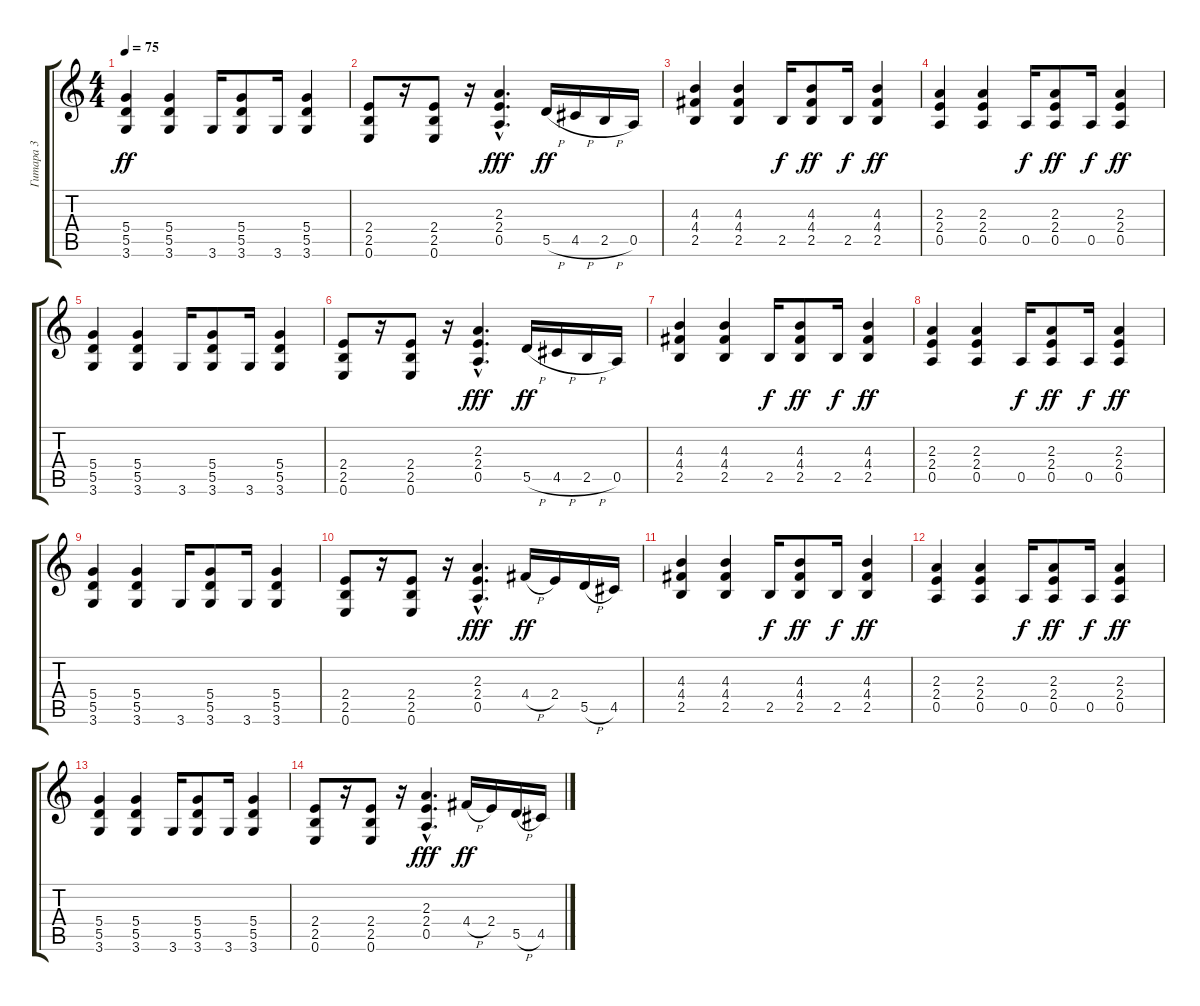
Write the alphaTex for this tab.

\track ("Гитара 3" "Гитара 3") {instrument distortionguitar}
\staff {score tabs}
\tuning (E4 B3 G3 D3 A2 E2) {hide}
\ts (4 4)
\tempo 75
\clef g2
\ks c
(5.4 5.5 3.6).4{dy ff} (5.4 5.5 3.6).4 3.6.16 (5.4 5.5 3.6).8 3.6.16 (5.4 5.5 3.6).4 |
(2.4 2.5 0.6).8 r.16 (2.4 2.5 0.6).8 r.16 (2.3{hac} 2.4{hac} 0.5{hac}).4{d dy fff} 5.5{h}.16{dy ff} 4.5{h}.16 2.5{h}.16 0.5.16 |
(4.3 4.4 2.5).4 (4.3 4.4 2.5).4 2.5.16{dy f} (4.3 4.4 2.5).8{dy ff} 2.5.16{dy f} (4.3 4.4 2.5).4{dy ff} |
(2.3 2.4 0.5).4 (2.3 2.4 0.5).4 0.5.16{dy f} (2.3 2.4 0.5).8{dy ff} 0.5.16{dy f} (2.3 2.4 0.5).4{dy ff} |
(5.4 5.5 3.6).4 (5.4 5.5 3.6).4 3.6.16 (5.4 5.5 3.6).8 3.6.16 (5.4 5.5 3.6).4 |
(2.4 2.5 0.6).8 r.16 (2.4 2.5 0.6).8 r.16 (2.3{hac} 2.4{hac} 0.5{hac}).4{d dy fff} 5.5{h}.16{dy ff} 4.5{h}.16 2.5{h}.16 0.5.16 |
(4.3 4.4 2.5).4{volume 14} (4.3 4.4 2.5).4 2.5.16{dy f} (4.3 4.4 2.5).8{dy ff} 2.5.16{dy f} (4.3 4.4 2.5).4{dy ff} |
(2.3 2.4 0.5).4{volume 13} (2.3 2.4 0.5).4 0.5.16{dy f} (2.3 2.4 0.5).8{dy ff} 0.5.16{dy f} (2.3 2.4 0.5).4{dy ff} |
(5.4 5.5 3.6).4{volume 11} (5.4 5.5 3.6).4 3.6.16 (5.4 5.5 3.6).8 3.6.16 (5.4 5.5 3.6).4 |
(2.4 2.5 0.6).8{volume 10} r.16 (2.4 2.5 0.6).8 r.16 (2.3{hac} 2.4{hac} 0.5{hac}).4{d dy fff} 4.4{h}.16{dy ff} 2.4.16 5.5{h}.16 4.5.16 |
(4.3 4.4 2.5).4{volume 8} (4.3 4.4 2.5).4 2.5.16{dy f} (4.3 4.4 2.5).8{dy ff} 2.5.16{dy f} (4.3 4.4 2.5).4{dy ff} |
(2.3 2.4 0.5).4{volume 6} (2.3 2.4 0.5).4 0.5.16{dy f} (2.3 2.4 0.5).8{dy ff} 0.5.16{dy f} (2.3 2.4 0.5).4{dy ff} |
(5.4 5.5 3.6).4{volume 2} (5.4 5.5 3.6).4 3.6.16 (5.4 5.5 3.6).8 3.6.16 (5.4 5.5 3.6).4 |
(2.4 2.5 0.6).8{volume 0} r.16 (2.4 2.5 0.6).8 r.16 (2.3{hac} 2.4{hac} 0.5{hac}).4{d dy fff} 4.4{h}.16{dy ff} 2.4.16 5.5{h}.16 4.5.16
